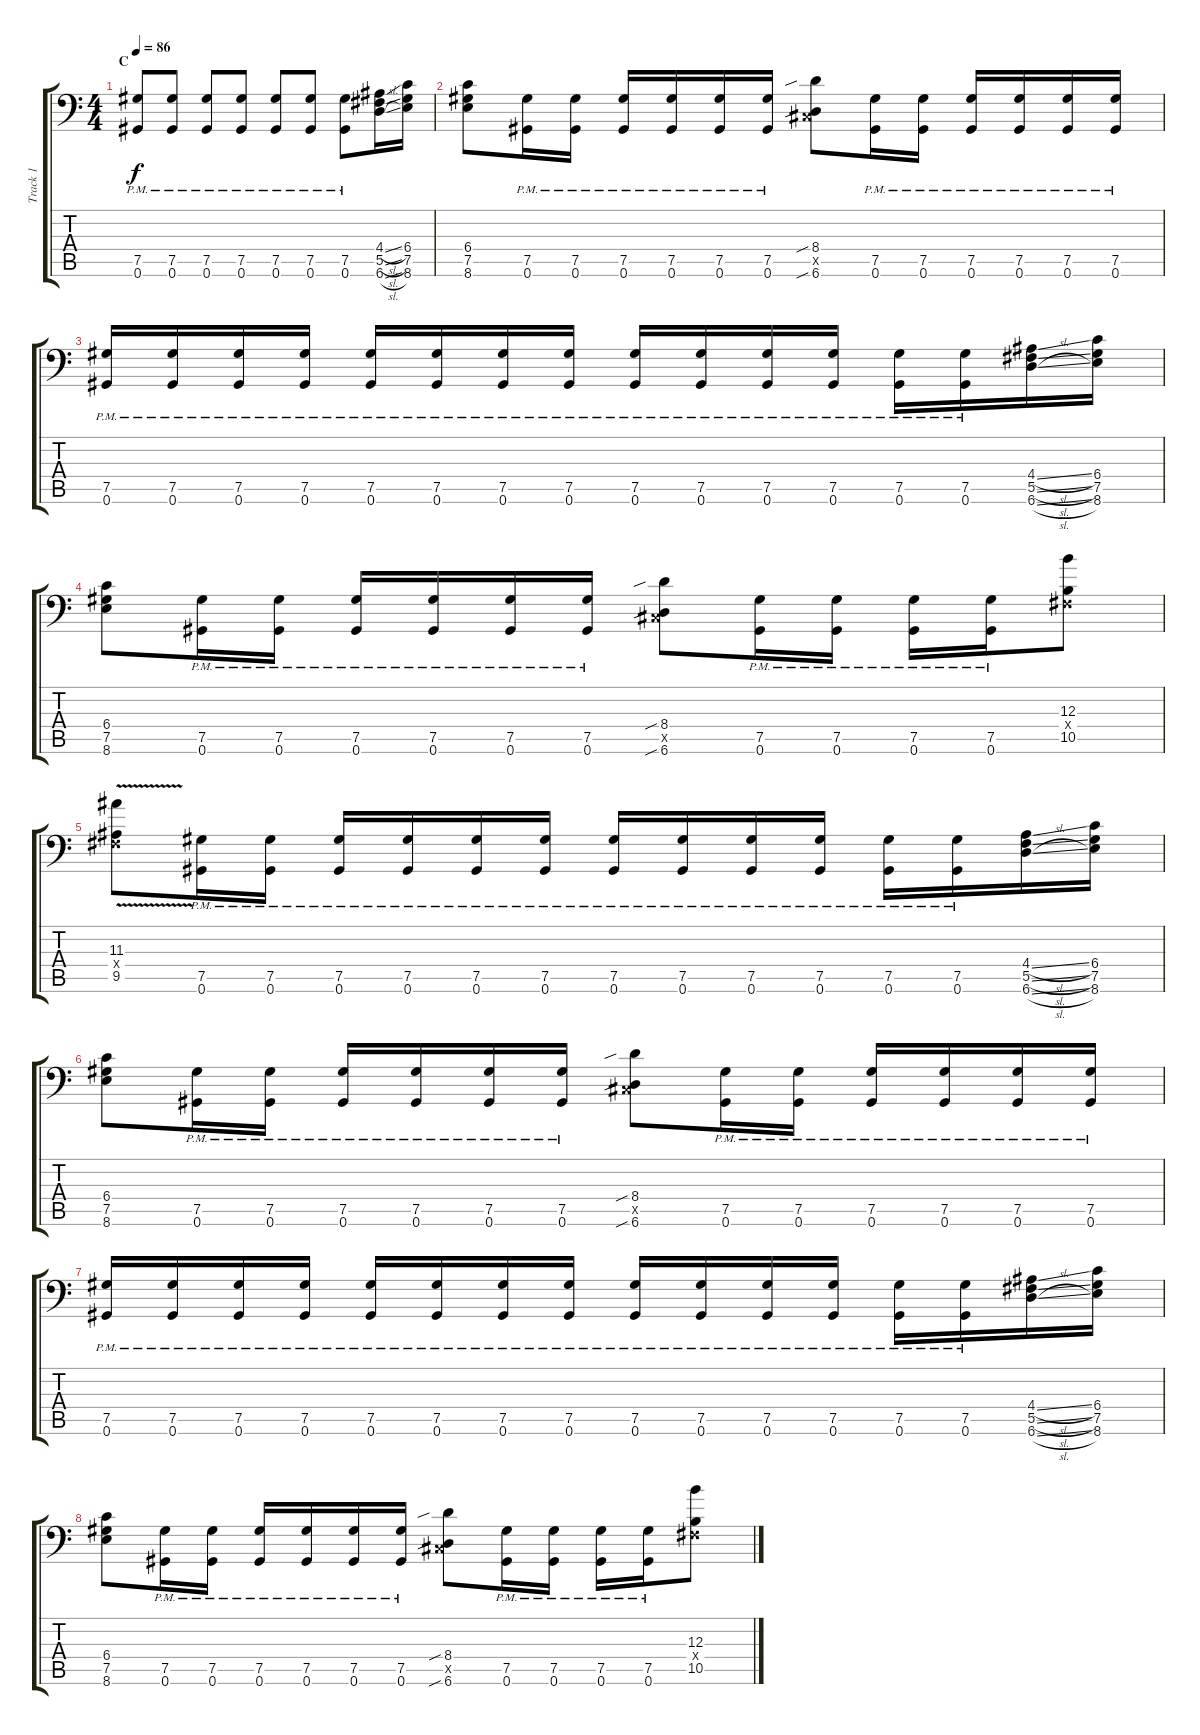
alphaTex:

\track ("Track 1" "Track 1") {instrument distortionguitar}
\staff {score tabs}
\tuning (Ab3 Eb3 B2 Gb2 Db2 Ab1) {hide}
\ts (4 4)
\section ("" "C")
\tempo 86
\clef f4
\ks c
(7.5{pm} 0.6{pm}).8{dy f} (7.5{pm} 0.6{pm}).8 (7.5{pm} 0.6{pm}).8 (7.5{pm} 0.6{pm}).8 (7.5{pm} 0.6{pm}).8 (7.5{pm} 0.6{pm}).8 (7.5{pm} 0.6{pm}).8 (4.4{sl} 5.5{sl} 6.6{sl}).16 (6.4 7.5 8.6).16 |
(6.4 7.5 8.6).8 (7.5{pm} 0.6{pm}).16 (7.5{pm} 0.6{pm}).16 (7.5{pm} 0.6{pm}).16 (7.5{pm} 0.6{pm}).16 (7.5{pm} 0.6{pm}).16 (7.5{pm} 0.6{pm}).16 (8.4{sib} 0.5{x} 6.6{sib}).8 (7.5{pm} 0.6{pm}).16 (7.5{pm} 0.6{pm}).16 (7.5{pm} 0.6{pm}).16 (7.5{pm} 0.6{pm}).16 (7.5{pm} 0.6{pm}).16 (7.5{pm} 0.6{pm}).16 |
(7.5{pm} 0.6{pm}).16 (7.5{pm} 0.6{pm}).16 (7.5{pm} 0.6{pm}).16 (7.5{pm} 0.6{pm}).16 (7.5{pm} 0.6{pm}).16 (7.5{pm} 0.6{pm}).16 (7.5{pm} 0.6{pm}).16 (7.5{pm} 0.6{pm}).16 (7.5{pm} 0.6{pm}).16 (7.5{pm} 0.6{pm}).16 (7.5{pm} 0.6{pm}).16 (7.5{pm} 0.6{pm}).16 (7.5{pm} 0.6{pm}).16 (7.5{pm} 0.6{pm}).16 (4.4{sl} 5.5{sl} 6.6{sl}).16 (6.4 7.5 8.6).16 |
(6.4 7.5 8.6).8 (7.5{pm} 0.6{pm}).16 (7.5{pm} 0.6{pm}).16 (7.5{pm} 0.6{pm}).16 (7.5{pm} 0.6{pm}).16 (7.5{pm} 0.6{pm}).16 (7.5{pm} 0.6{pm}).16 (8.4{sib} 0.5{x} 6.6{sib}).8 (7.5{pm} 0.6{pm}).16 (7.5{pm} 0.6{pm}).16 (7.5{pm} 0.6{pm}).16 (7.5{pm} 0.6{pm}).16 (12.3 0.4{x} 10.5).8 |
(11.3{v} 0.4{x} 9.5{v}).8 (7.5{pm} 0.6{pm}).16 (7.5{pm} 0.6{pm}).16 (7.5{pm} 0.6{pm}).16 (7.5{pm} 0.6{pm}).16 (7.5{pm} 0.6{pm}).16 (7.5{pm} 0.6{pm}).16 (7.5{pm} 0.6{pm}).16 (7.5{pm} 0.6{pm}).16 (7.5{pm} 0.6{pm}).16 (7.5{pm} 0.6{pm}).16 (7.5{pm} 0.6{pm}).16 (7.5{pm} 0.6{pm}).16 (4.4{sl} 5.5{sl} 6.6{sl}).16 (6.4 7.5 8.6).16 |
(6.4 7.5 8.6).8 (7.5{pm} 0.6{pm}).16 (7.5{pm} 0.6{pm}).16 (7.5{pm} 0.6{pm}).16 (7.5{pm} 0.6{pm}).16 (7.5{pm} 0.6{pm}).16 (7.5{pm} 0.6{pm}).16 (8.4{sib} 0.5{x} 6.6{sib}).8 (7.5{pm} 0.6{pm}).16 (7.5{pm} 0.6{pm}).16 (7.5{pm} 0.6{pm}).16 (7.5{pm} 0.6{pm}).16 (7.5{pm} 0.6{pm}).16 (7.5{pm} 0.6{pm}).16 |
(7.5{pm} 0.6{pm}).16 (7.5{pm} 0.6{pm}).16 (7.5{pm} 0.6{pm}).16 (7.5{pm} 0.6{pm}).16 (7.5{pm} 0.6{pm}).16 (7.5{pm} 0.6{pm}).16 (7.5{pm} 0.6{pm}).16 (7.5{pm} 0.6{pm}).16 (7.5{pm} 0.6{pm}).16 (7.5{pm} 0.6{pm}).16 (7.5{pm} 0.6{pm}).16 (7.5{pm} 0.6{pm}).16 (7.5{pm} 0.6{pm}).16 (7.5{pm} 0.6{pm}).16 (4.4{sl} 5.5{sl} 6.6{sl}).16 (6.4 7.5 8.6).16 |
(6.4 7.5 8.6).8 (7.5{pm} 0.6{pm}).16 (7.5{pm} 0.6{pm}).16 (7.5{pm} 0.6{pm}).16 (7.5{pm} 0.6{pm}).16 (7.5{pm} 0.6{pm}).16 (7.5{pm} 0.6{pm}).16 (8.4{sib} 0.5{x} 6.6{sib}).8 (7.5{pm} 0.6{pm}).16 (7.5{pm} 0.6{pm}).16 (7.5{pm} 0.6{pm}).16 (7.5{pm} 0.6{pm}).16 (12.3 0.4{x} 10.5).8
